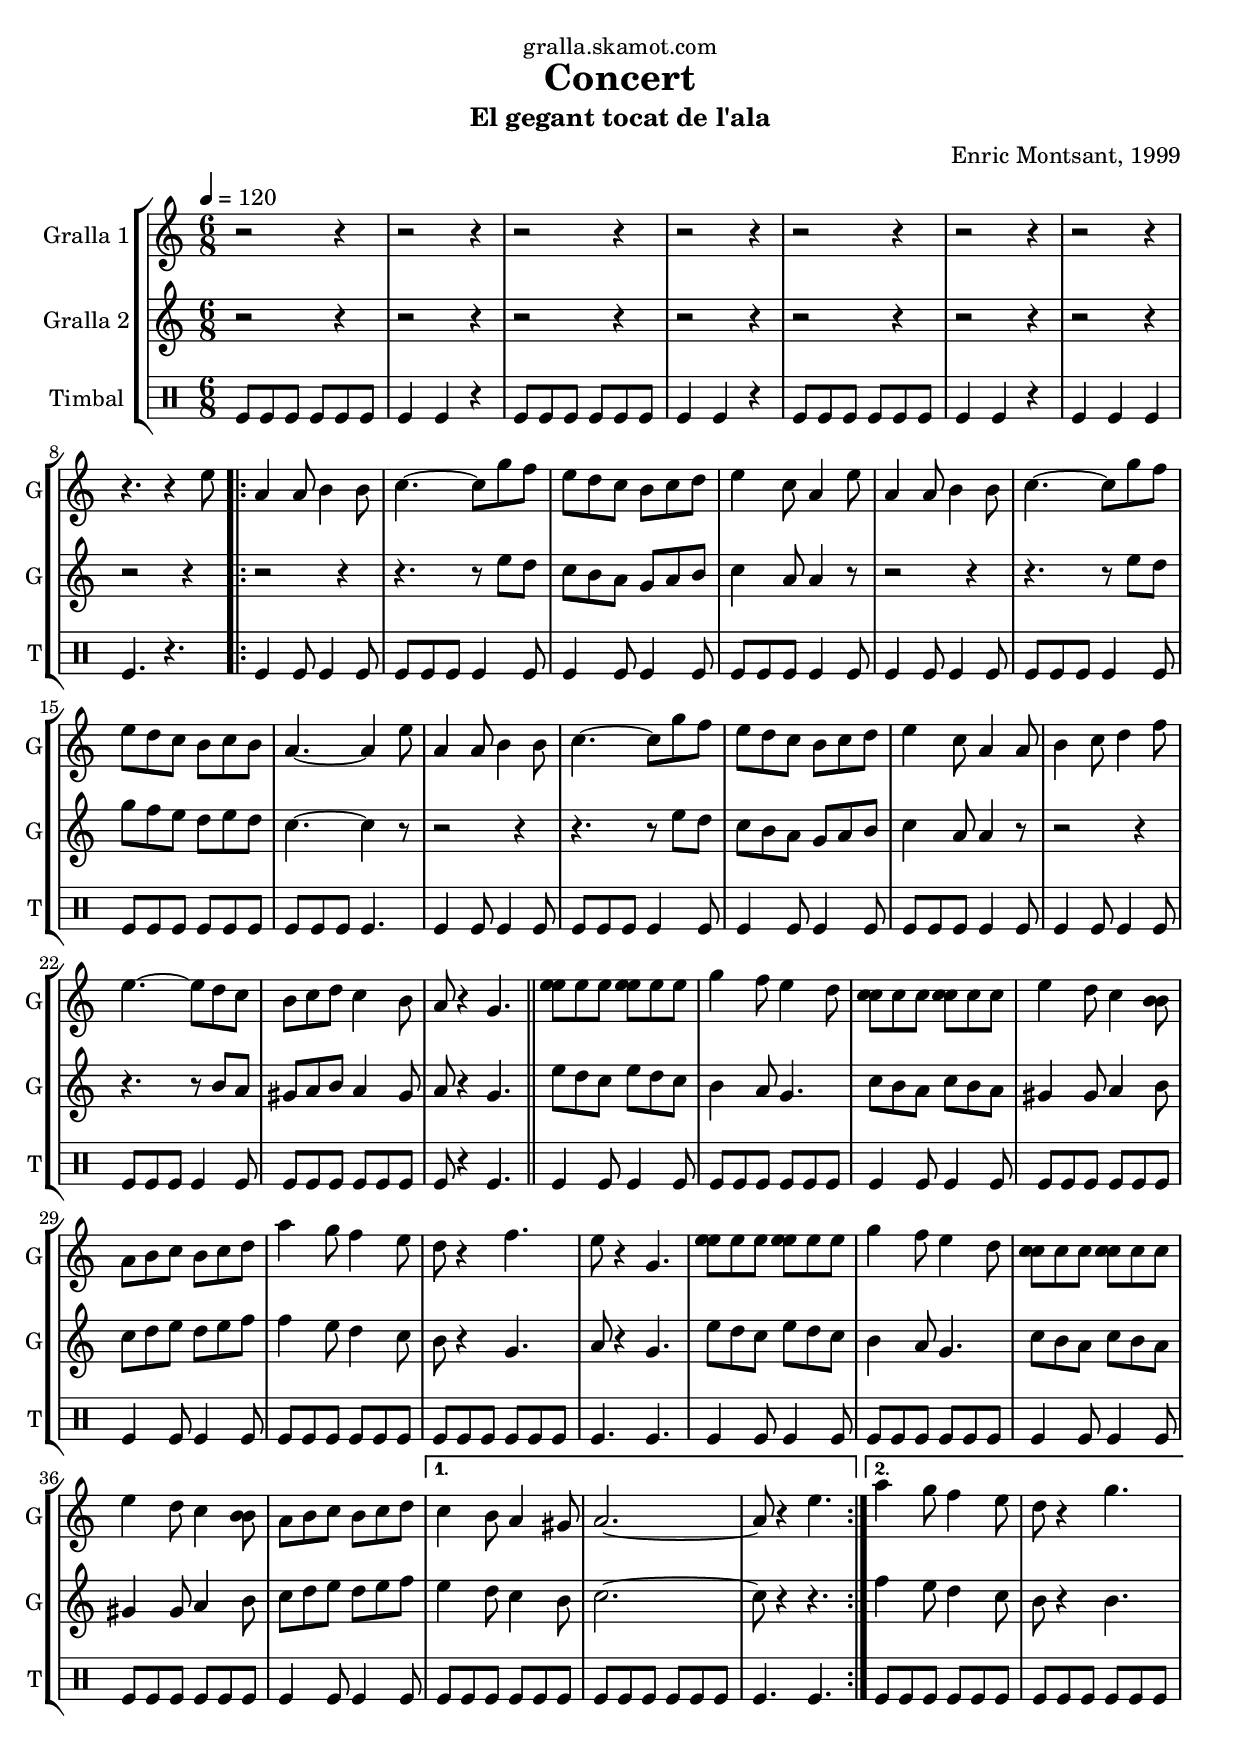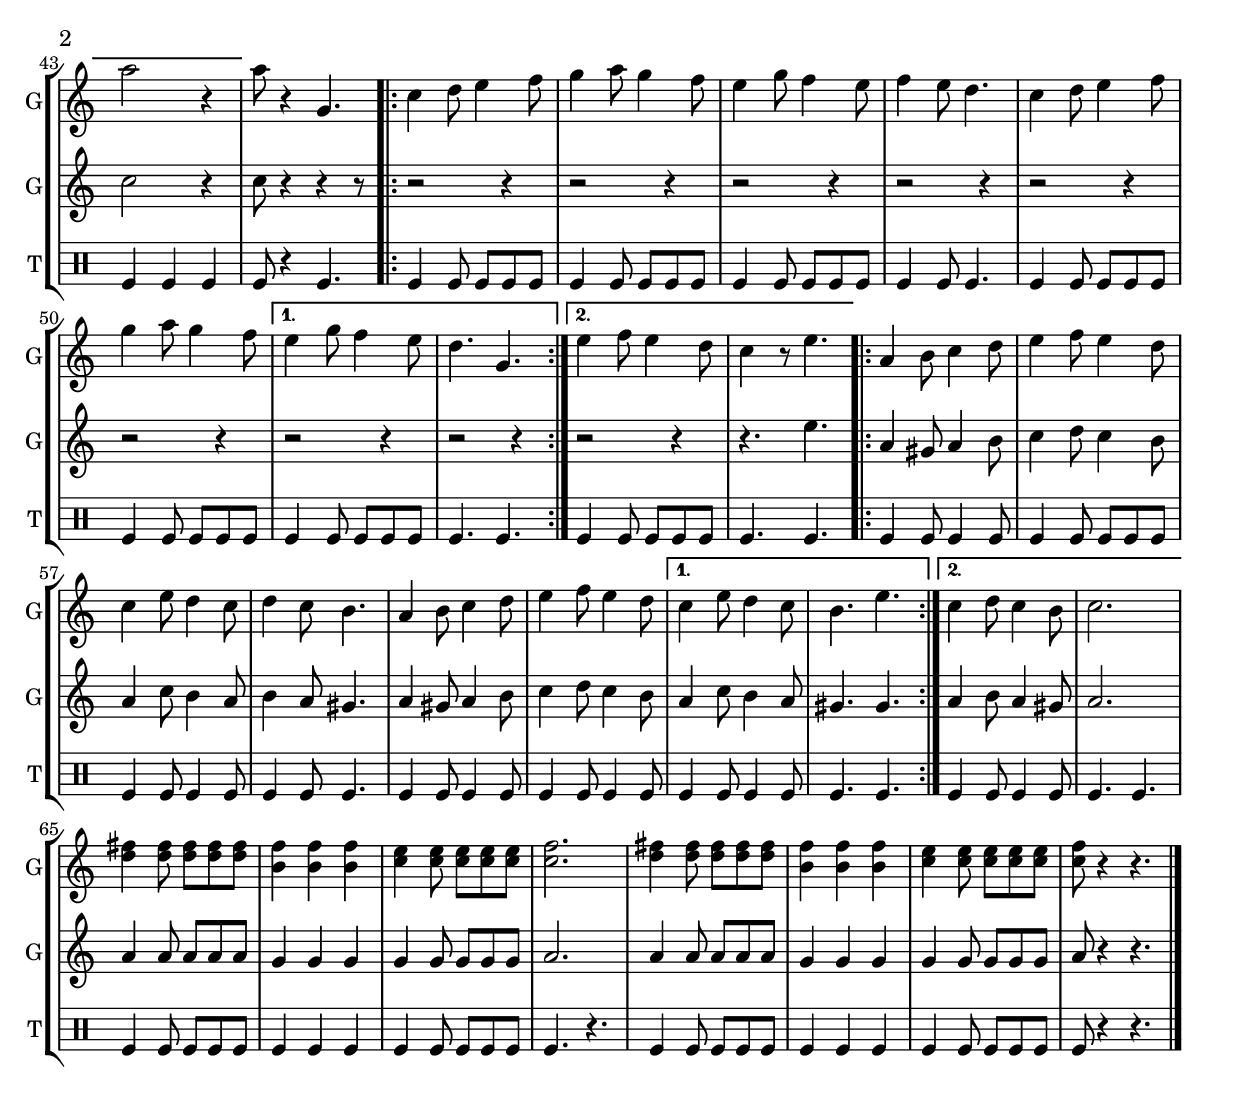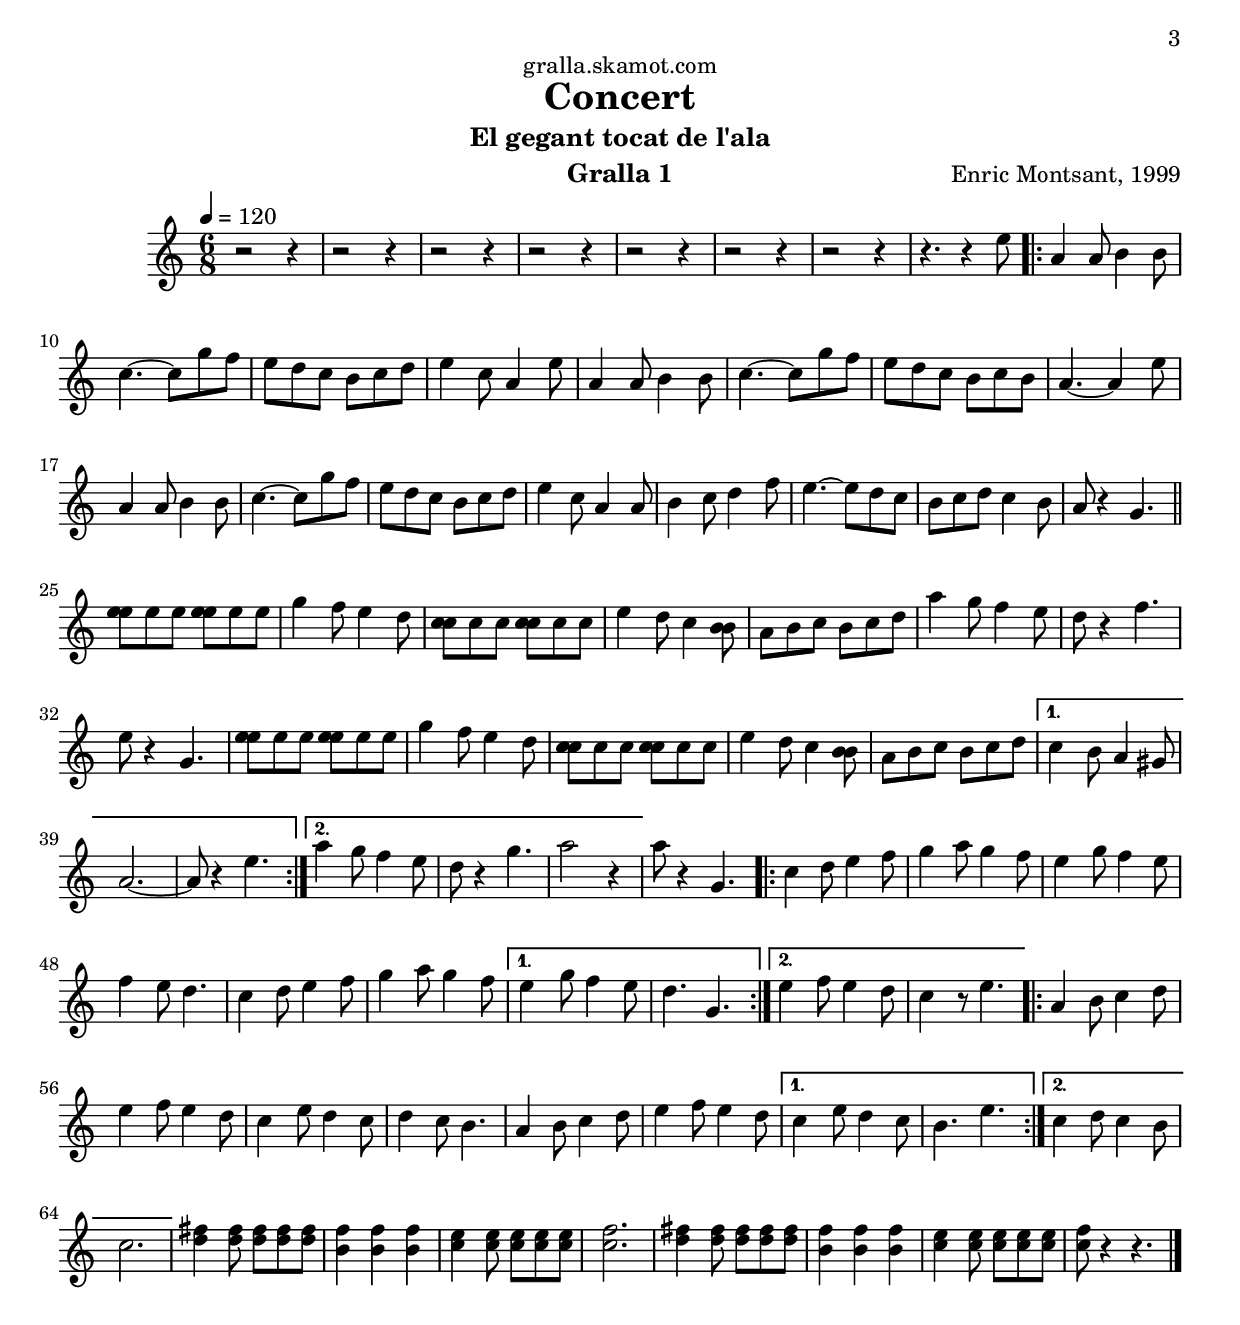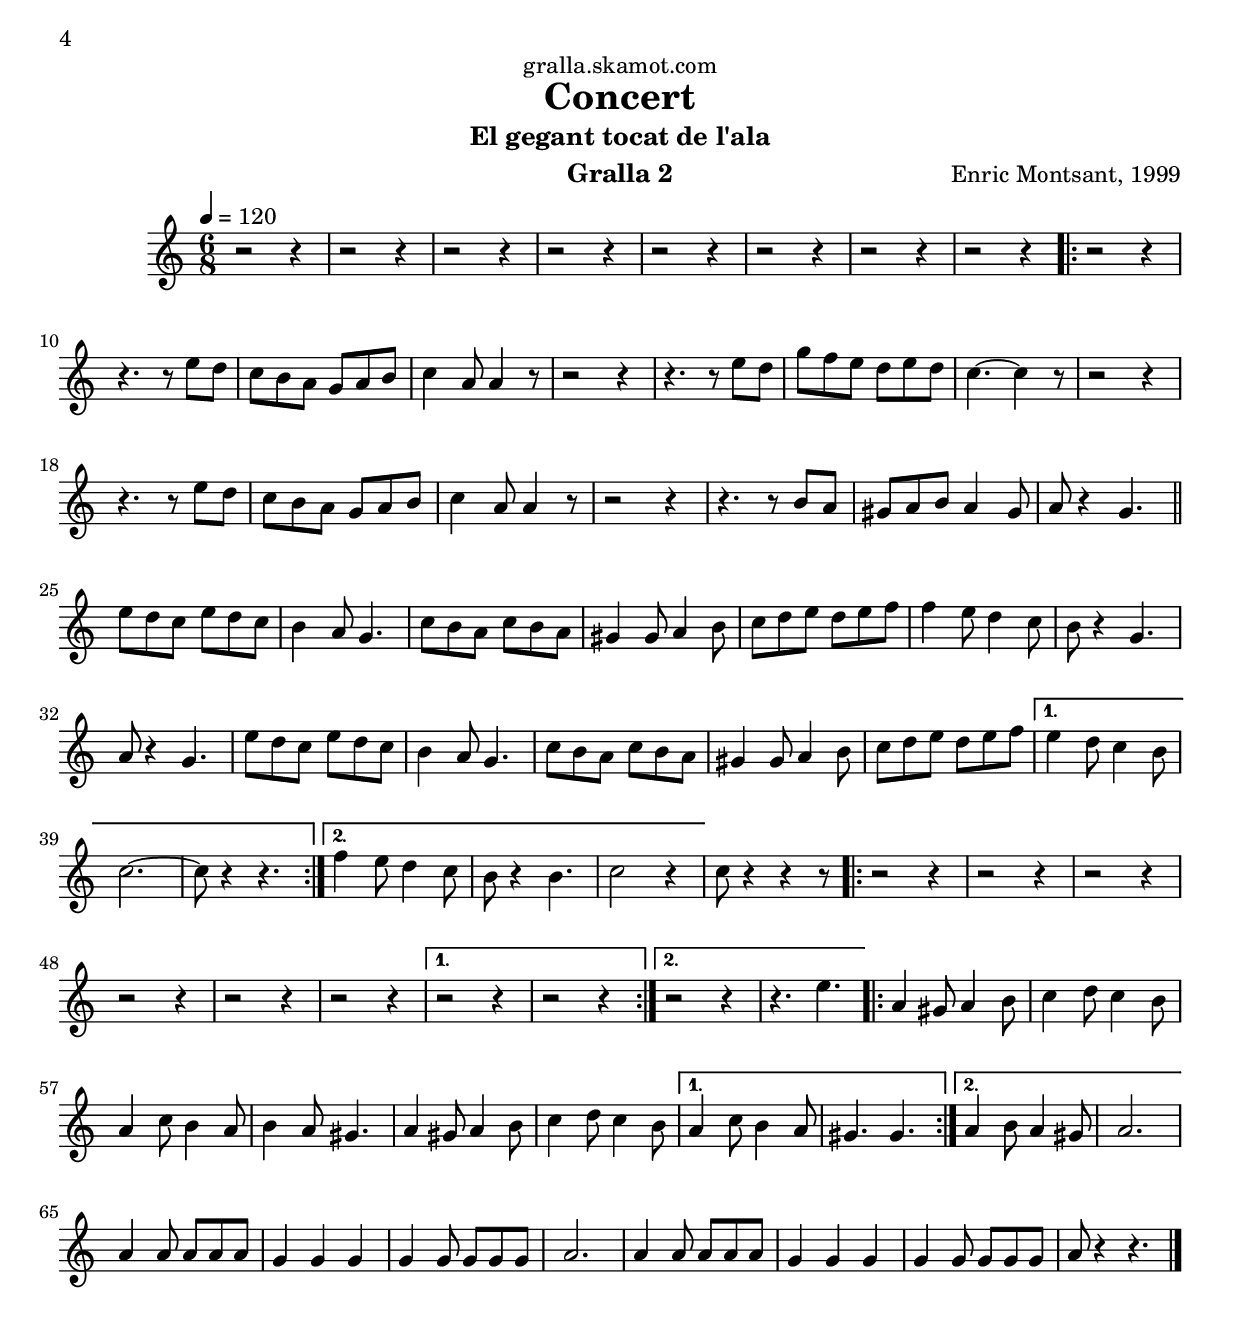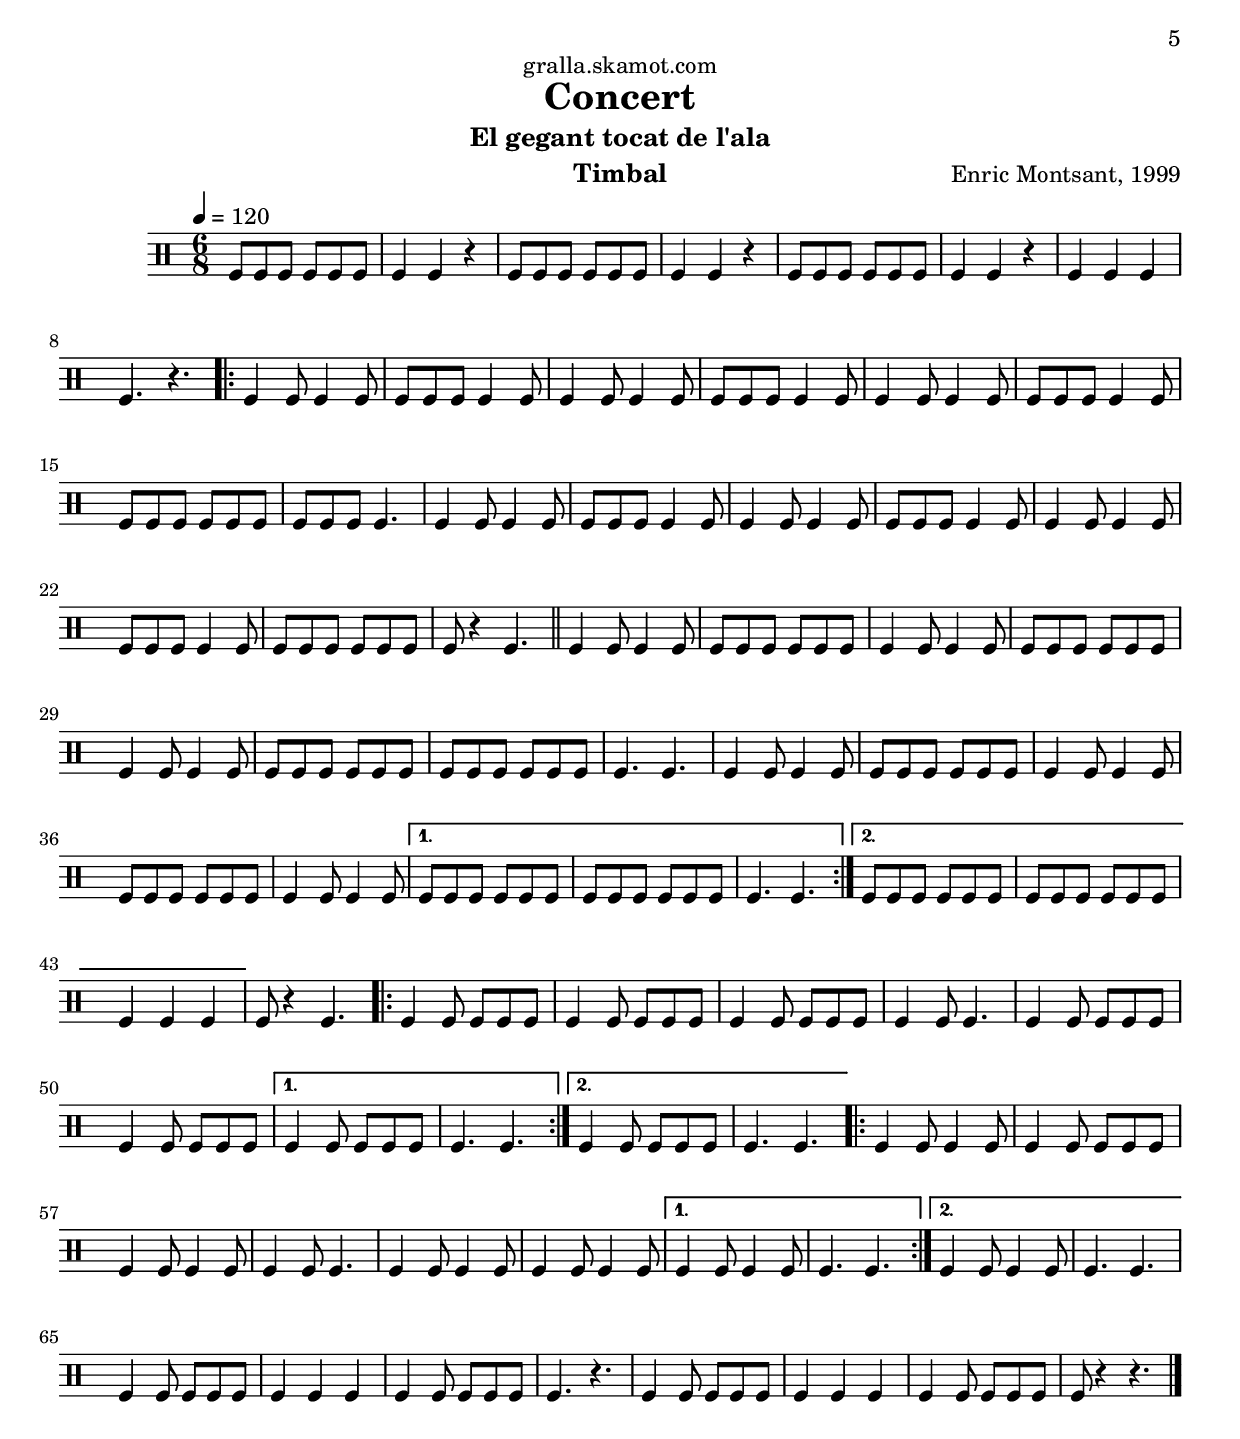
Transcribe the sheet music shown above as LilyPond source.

\version "2.16.2"

\header {
  dedication="gralla.skamot.com"
  title="Concert"
  subtitle="El gegant tocat de l'ala"
  subsubtitle=""
  poet=""
  meter=""
  piece=""
  composer="Enric Montsant, 1999"
  arranger=""
  opus=""
  instrument=""
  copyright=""
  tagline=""
}

liniaroAa =
\relative e''
{
  \tempo 4=120
  \clef treble
  \key c \major
  \time 6/8
  r2 r4  |
  r2 r4  |
  r2 r4  |
  r2 r4  |
  %05
  r2 r4  |
  r2 r4  |
  r2 r4  |
  r4. r4 e8  |
  \repeat volta 2 { a,4 a8 b4 b8  |
  %10
  c4. ~ c8 g' f  |
  e8 d c b c d  |
  e4 c8 a4 e'8  |
  a,4 a8 b4 b8  |
  c4. ~ c8 g' f  |
  %15
  e8 d c b c b  |
  a4. ~ a4 e'8  |
  a,4 a8 b4 b8  |
  c4. ~ c8 g' f  |
  e8 d c b c d  |
  %20
  e4 c8 a4 a8  |
  b4 c8 d4 f8  |
  e4. ~ e8 d c  |
  b8 c d c4 b8  |
  a8 r4 g4.  \bar "||"
  %25
  <e' e>8 e e <e e> e e  |
  g4 f8 e4 d8  |
  <c c>8 c c <c c> c c  |
  e4 d8 c4 <b b>8  |
  a8 b c b c d  |
  %30
  a'4 g8 f4 e8  |
  d8 r4 f4.  |
  e8 r4 g,4.  |
  <e' e>8 e e <e e> e e  |
  g4 f8 e4 d8  |
  %35
  <c c>8 c c <c c> c c  |
  e4 d8 c4 <b b>8  |
  a8 b c b c d }
  \alternative { { c4 b8 a4 gis8  |
  a2. ~  |
  %40
  a8 r4 e'4. }
  { a4 g8 f4 e8  |
  d8 r4 g4.  |
  a2 r4 } } % kompletite
  a8 r4 g,4.  |
  %45
  \repeat volta 2 { c4 d8 e4 f8  |
  g4 a8 g4 f8  |
  e4 g8 f4 e8  |
  f4 e8 d4.  |
  c4 d8 e4 f8  |
  %50
  g4 a8 g4 f8 }
  \alternative { { e4 g8 f4 e8  |
  d4. g, }
  { e'4 f8 e4 d8  |
  c4 r8 e4. } }
  %55
  \repeat volta 2 { a,4 b8 c4 d8  |
  e4 f8 e4 d8  |
  c4 e8 d4 c8  |
  d4 c8 b4.  |
  a4 b8 c4 d8  |
  %60
  e4 f8 e4 d8 }
  \alternative { { c4 e8 d4 c8  |
  b4. e }
  { c4 d8 c4 b8  |
  c2. } }
  %65
  <d fis>4 <d fis>8 <d fis> <d fis> <d fis>  |
  <b f'>4 <b f'> <b f'>  |
  <c e>4 <c e>8 <c e> <c e> <c e>  |
  <c f>2.  |
  <d fis>4 <d fis>8 <d fis> <d fis> <d fis>  |
  %70
  <b f'>4 <b f'> <b f'>  |
  <c e>4 <c e>8 <c e> <c e> <c e>  |
  <c f>8 r4 r4.  \bar "|."
}

liniaroAb =
\relative e''
{
  \tempo 4=120
  \clef treble
  \key c \major
  \time 6/8
  r2 r4  |
  r2 r4  |
  r2 r4  |
  r2 r4  |
  %05
  r2 r4  |
  r2 r4  |
  r2 r4  |
  r2 r4  |
  \repeat volta 2 { r2 r4  |
  %10
  r4. r8 e d  |
  c8 b a g a b  |
  c4 a8 a4 r8  |
  r2 r4  |
  r4. r8 e' d  |
  %15
  g8 f e d e d  |
  c4. ~ c4 r8  |
  r2 r4  |
  r4. r8 e d  |
  c8 b a g a b  |
  %20
  c4 a8 a4 r8  |
  r2 r4  |
  r4. r8 b a  |
  gis8 a b a4 gis8  |
  a8 r4 g4.  \bar "||"
  %25
  e'8 d c e d c  |
  b4 a8 g4.  |
  c8 b a c b a  |
  gis4 gis8 a4 b8  |
  c8 d e d e f  |
  %30
  f4 e8 d4 c8  |
  b8 r4 g4.  |
  a8 r4 g4.  |
  e'8 d c e d c  |
  b4 a8 g4.  |
  %35
  c8 b a c b a  |
  gis4 gis8 a4 b8  |
  c8 d e d e f }
  \alternative { { e4 d8 c4 b8  |
  c2. ~  |
  %40
  c8 r4 r4. }
  { f4 e8 d4 c8  |
  b8 r4 b4.  |
  c2 r4 } } % kompletite
  c8 r4 r4 r8  | % kompletite
  %45
  \repeat volta 2 { r2 r4  |
  r2 r4  |
  r2 r4  |
  r2 r4  |
  r2 r4  |
  %50
  r2 r4 }
  \alternative { { r2 r4  |
  r2 r4 }
  { r2 r4  |
  r4. e } }
  %55
  \repeat volta 2 { a,4 gis8 a4 b8  |
  c4 d8 c4 b8  |
  a4 c8 b4 a8  |
  b4 a8 gis4.  |
  a4 gis8 a4 b8  |
  %60
  c4 d8 c4 b8 }
  \alternative { { a4 c8 b4 a8  |
  gis4. gis }
  { a4 b8 a4 gis8  |
  a2. } }
  %65
  a4 a8 a a a  |
  g4 g g  |
  g4 g8 g g g  |
  a2.  |
  a4 a8 a a a  |
  %70
  g4 g g  |
  g4 g8 g g g  |
  a8 r4 r4.  \bar "|."
}

liniaroAc =
\drummode
{
  \tempo 4=120
  \time 6/8
  tomfl8 tomfl tomfl tomfl tomfl tomfl  |
  tomfl4 tomfl r  |
  tomfl8 tomfl tomfl tomfl tomfl tomfl  |
  tomfl4 tomfl r  |
  %05
  tomfl8 tomfl tomfl tomfl tomfl tomfl  |
  tomfl4 tomfl r  |
  tomfl4 tomfl tomfl  |
  tomfl4. r  |
  \repeat volta 2 { tomfl4 tomfl8 tomfl4 tomfl8  |
  %10
  tomfl8 tomfl tomfl tomfl4 tomfl8  |
  tomfl4 tomfl8 tomfl4 tomfl8  |
  tomfl8 tomfl tomfl tomfl4 tomfl8  |
  tomfl4 tomfl8 tomfl4 tomfl8  |
  tomfl8 tomfl tomfl tomfl4 tomfl8  |
  %15
  tomfl8 tomfl tomfl tomfl tomfl tomfl  |
  tomfl8 tomfl tomfl tomfl4.  |
  tomfl4 tomfl8 tomfl4 tomfl8  |
  tomfl8 tomfl tomfl tomfl4 tomfl8  |
  tomfl4 tomfl8 tomfl4 tomfl8  |
  %20
  tomfl8 tomfl tomfl tomfl4 tomfl8  |
  tomfl4 tomfl8 tomfl4 tomfl8  |
  tomfl8 tomfl tomfl tomfl4 tomfl8  |
  tomfl8 tomfl tomfl tomfl tomfl tomfl  |
  tomfl8 r4 tomfl4.  \bar "||"
  %25
  tomfl4 tomfl8 tomfl4 tomfl8  |
  tomfl8 tomfl tomfl tomfl tomfl tomfl  |
  tomfl4 tomfl8 tomfl4 tomfl8  |
  tomfl8 tomfl tomfl tomfl tomfl tomfl  |
  tomfl4 tomfl8 tomfl4 tomfl8  |
  %30
  tomfl8 tomfl tomfl tomfl tomfl tomfl  |
  tomfl8 tomfl tomfl tomfl tomfl tomfl  |
  tomfl4. tomfl  |
  tomfl4 tomfl8 tomfl4 tomfl8  |
  tomfl8 tomfl tomfl tomfl tomfl tomfl  |
  %35
  tomfl4 tomfl8 tomfl4 tomfl8  |
  tomfl8 tomfl tomfl tomfl tomfl tomfl  |
  tomfl4 tomfl8 tomfl4 tomfl8 }
  \alternative { { tomfl8 tomfl tomfl tomfl tomfl tomfl  |
  tomfl8 tomfl tomfl tomfl tomfl tomfl  |
  %40
  tomfl4. tomfl }
  { tomfl8 tomfl tomfl tomfl tomfl tomfl  |
  tomfl8 tomfl tomfl tomfl tomfl tomfl  |
  tomfl4 tomfl tomfl } }
  tomfl8 r4 tomfl4.  |
  %45
  \repeat volta 2 { tomfl4 tomfl8 tomfl tomfl tomfl  |
  tomfl4 tomfl8 tomfl tomfl tomfl  |
  tomfl4 tomfl8 tomfl tomfl tomfl  |
  tomfl4 tomfl8 tomfl4.  |
  tomfl4 tomfl8 tomfl tomfl tomfl  |
  %50
  tomfl4 tomfl8 tomfl tomfl tomfl }
  \alternative { { tomfl4 tomfl8 tomfl tomfl tomfl  |
  tomfl4. tomfl }
  { tomfl4 tomfl8 tomfl tomfl tomfl  |
  tomfl4. tomfl } }
  %55
  \repeat volta 2 { tomfl4 tomfl8 tomfl4 tomfl8  |
  tomfl4 tomfl8 tomfl tomfl tomfl  |
  tomfl4 tomfl8 tomfl4 tomfl8  |
  tomfl4 tomfl8 tomfl4.  |
  tomfl4 tomfl8 tomfl4 tomfl8  |
  %60
  tomfl4 tomfl8 tomfl4 tomfl8 }
  \alternative { { tomfl4 tomfl8 tomfl4 tomfl8  |
  tomfl4. tomfl }
  { tomfl4 tomfl8 tomfl4 tomfl8  |
  tomfl4. tomfl } }
  %65
  tomfl4 tomfl8 tomfl tomfl tomfl  |
  tomfl4 tomfl tomfl  |
  tomfl4 tomfl8 tomfl tomfl tomfl  |
  tomfl4. r  |
  tomfl4 tomfl8 tomfl tomfl tomfl  |
  %70
  tomfl4 tomfl tomfl  |
  tomfl4 tomfl8 tomfl tomfl tomfl  |
  tomfl8 r4 r4.  \bar "|."
}

\bookpart {
  \score {
    \new StaffGroup {
      \override Score.RehearsalMark #'self-alignment-X = #LEFT
      <<
        \new Staff \with {instrumentName = #"Gralla 1" shortInstrumentName = #"G"} \liniaroAa
        \new Staff \with {instrumentName = #"Gralla 2" shortInstrumentName = #"G"} \liniaroAb
        \new DrumStaff \with {instrumentName = #"Timbal" shortInstrumentName = #"T"} \liniaroAc
      >>
    }
    \layout {}
  }
  \score { \unfoldRepeats
    \new StaffGroup {
      \override Score.RehearsalMark #'self-alignment-X = #LEFT
      <<
        \new Staff \with {instrumentName = #"Gralla 1" shortInstrumentName = #"G"} \liniaroAa
        \new Staff \with {instrumentName = #"Gralla 2" shortInstrumentName = #"G"} \liniaroAb
        \new DrumStaff \with {instrumentName = #"Timbal" shortInstrumentName = #"T"} \liniaroAc
      >>
    }
    \midi {
      \set Staff.midiInstrument = "oboe"
      \set DrumStaff.midiInstrument = "drums"
    }
  }
}

\bookpart {
  \header {instrument="Gralla 1"}
  \score {
    \new StaffGroup {
      \override Score.RehearsalMark #'self-alignment-X = #LEFT
      <<
        \new Staff \liniaroAa
      >>
    }
    \layout {}
  }
  \score { \unfoldRepeats
    \new StaffGroup {
      \override Score.RehearsalMark #'self-alignment-X = #LEFT
      <<
        \new Staff \liniaroAa
      >>
    }
    \midi {
      \set Staff.midiInstrument = "oboe"
      \set DrumStaff.midiInstrument = "drums"
    }
  }
}

\bookpart {
  \header {instrument="Gralla 2"}
  \score {
    \new StaffGroup {
      \override Score.RehearsalMark #'self-alignment-X = #LEFT
      <<
        \new Staff \liniaroAb
      >>
    }
    \layout {}
  }
  \score { \unfoldRepeats
    \new StaffGroup {
      \override Score.RehearsalMark #'self-alignment-X = #LEFT
      <<
        \new Staff \liniaroAb
      >>
    }
    \midi {
      \set Staff.midiInstrument = "oboe"
      \set DrumStaff.midiInstrument = "drums"
    }
  }
}

\bookpart {
  \header {instrument="Timbal"}
  \score {
    \new StaffGroup {
      \override Score.RehearsalMark #'self-alignment-X = #LEFT
      <<
        \new DrumStaff \liniaroAc
      >>
    }
    \layout {}
  }
  \score { \unfoldRepeats
    \new StaffGroup {
      \override Score.RehearsalMark #'self-alignment-X = #LEFT
      <<
        \new DrumStaff \liniaroAc
      >>
    }
    \midi {
      \set Staff.midiInstrument = "oboe"
      \set DrumStaff.midiInstrument = "drums"
    }
  }
}

